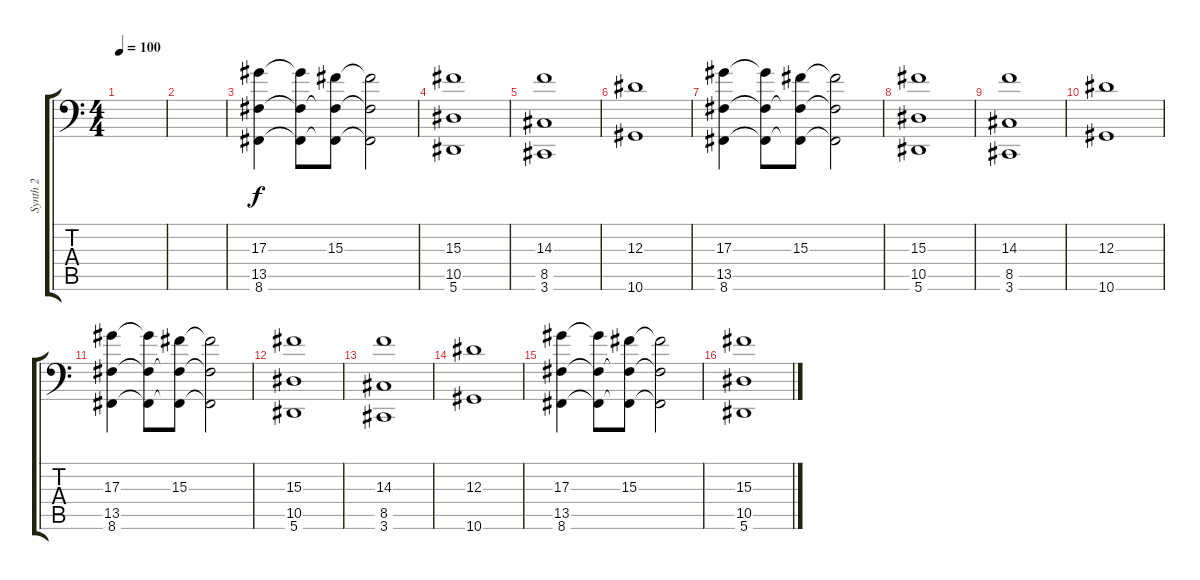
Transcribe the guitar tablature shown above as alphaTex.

\track ("Synth 2" "Synth 2") {instrument choiraahs}
\staff {score tabs}
\tuning (C4 G3 Eb3 Bb2 F2 Bb1) {hide}
\ts (4 4)
\tempo 100
\clef f4
\ks c
|
|
(17.3 13.5 8.6).4{volume 10 instrument synthstrings1} (17.3{t} 13.5{t} 8.6{t}).8 (15.3 13.5{t} 8.6{t}).8 (15.3{t} 13.5{t} 8.6{t}).2 |
(15.3 10.5 5.6).1 |
(14.3 8.5 3.6).1 |
(12.3 10.6).1 |
(17.3 13.5 8.6).4{volume 12 instrument synthstrings1} (17.3{t} 13.5{t} 8.6{t}).8 (15.3 13.5{t} 8.6{t}).8 (15.3{t} 13.5{t} 8.6{t}).2 |
(15.3 10.5 5.6).1 |
(14.3 8.5 3.6).1 |
(12.3 10.6).1 |
(17.3 13.5 8.6).4{volume 10 instrument synthstrings1} (17.3{t} 13.5{t} 8.6{t}).8 (15.3 13.5{t} 8.6{t}).8 (15.3{t} 13.5{t} 8.6{t}).2 |
(15.3 10.5 5.6).1 |
(14.3 8.5 3.6).1 |
(12.3 10.6).1 |
(17.3 13.5 8.6).4{volume 12 instrument synthstrings1} (17.3{t} 13.5{t} 8.6{t}).8 (15.3 13.5{t} 8.6{t}).8 (15.3{t} 13.5{t} 8.6{t}).2 |
(15.3 10.5 5.6).1
